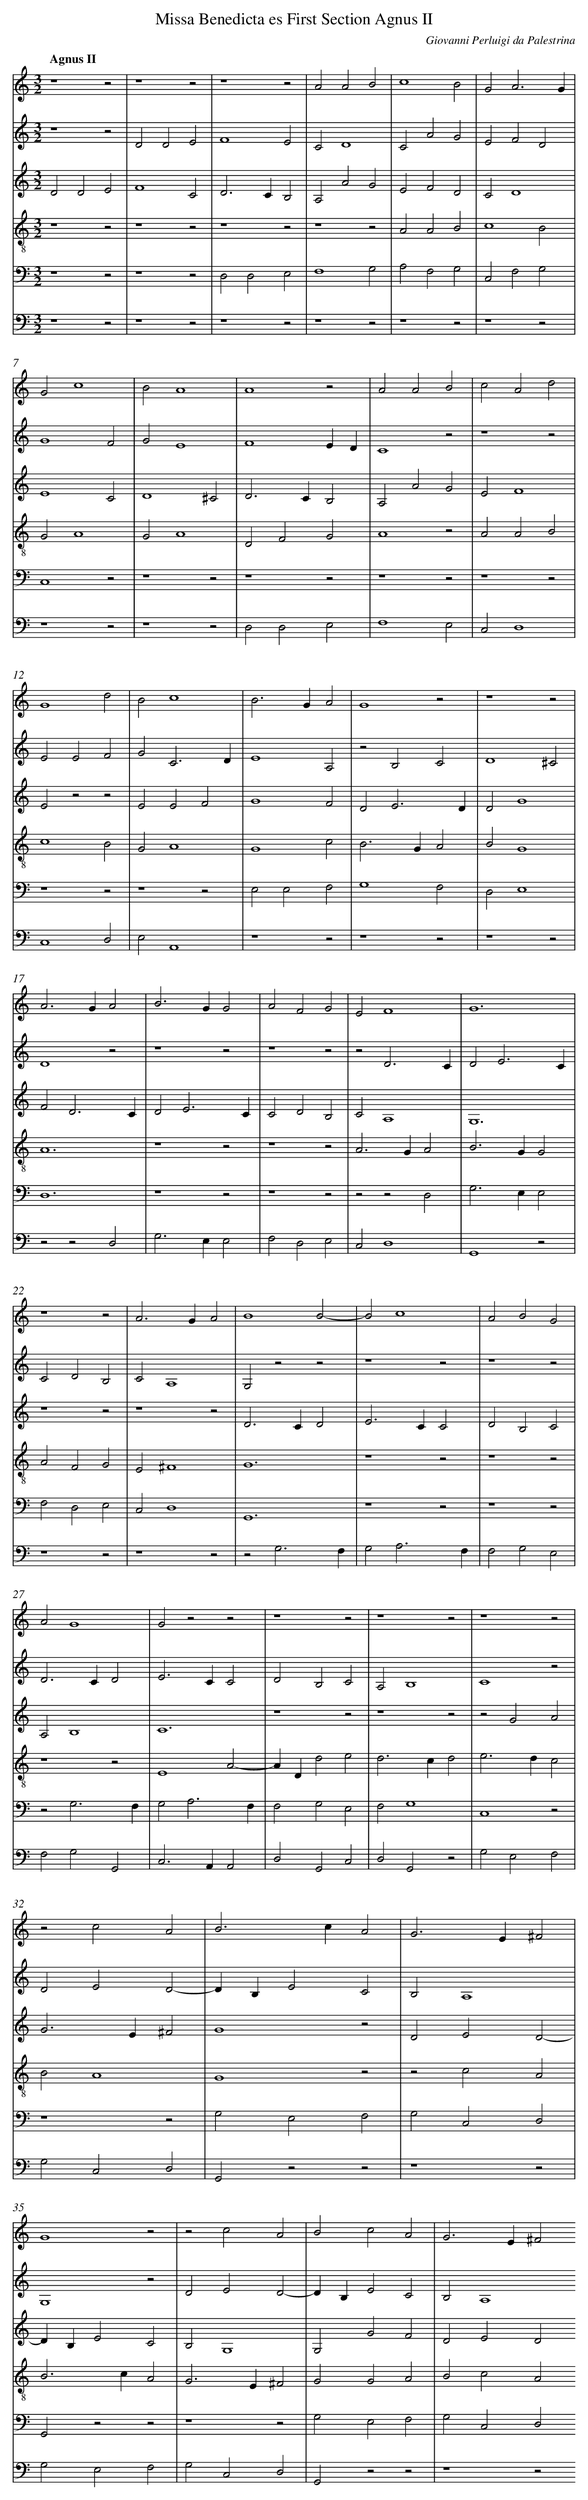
X:1
T: Missa Benedicta es First Section Agnus II
C: Giovanni Perluigi da Palestrina
L: 1/4
M: 3/2
Q: "Agnus II"
V: 1 clef=treble
V: 2 clef=treble
V: 3 clef=treble
V: 4 clef=treble-8
V: 5 clef=bass
V: 6 clef=bass
K: C
[V:1] z4z2 |
[V:2] z4z2 |
[V:3] D2D2E2 |
[V:4] z4z2 |
[V:5] z4z2 |
[V:6] z4z2 |
[V:1] z4z2 |
[V:2] D2D2E2 |
[V:3] F4C2 |
[V:4] z4z2 |
[V:5] z4z2 |
[V:6] z4z2 |
[V:1] z4z2 |
[V:2] F4E2 |
[V:3] D2>C2B,2 |
[V:4] z4z2 |
[V:5] D,2D,2E,2 |
[V:6] z4z2 |
[V:1] A2A2B2 |
[V:2] C2D4 |
[V:3] A,2A2G2 |
[V:4] z4z2 |
[V:5] F,4G,2 |
[V:6] z4z2 |
[V:1] c4B2 |
[V:2] C2A2G2 |
[V:3] E2F2D2 |
[V:4] A2A2B2 |
[V:5] A,2F,2G,2 |
[V:6] z4z2 |
[V:1] G2A3G |
[V:2] E2F2D2 |
[V:3] C2D4 |
[V:4] c4B2 |
[V:5] C,2F,2G,2 |
[V:6] z4z2 |
[V:1] G2c4 |
[V:2] G4F2 |
[V:3] E4C2 |
[V:4] G2A4 |
[V:5] C,4z2 |
[V:6] z4z2 |
[V:1] B2A4 |
[V:2] G2E4 |
[V:3] D4^C2 |
[V:4] G2A4 |
[V:5] z4z2 |
[V:6] z4z2 |
[V:1] A4z2 |
[V:2] F4ED |
[V:3] D2>C2B,2 |
[V:4] D2F2G2 |
[V:5] z4z2 |
[V:6] D,2D,2E,2 |
[V:1] A2A2B2 |
[V:2] C4z2 |
[V:3] A,2A2G2 |
[V:4] A4z2 |
[V:5] z4z2 |
[V:6] F,4E,2 |
[V:1] c2A2d2 |
[V:2] z4z2 |
[V:3] E2F4 |
[V:4] A2A2B2 |
[V:5] z4z2 |
[V:6] C,2D,4 |
[V:1] G4d2 |
[V:2] E2E2F2 |
[V:3] E2z2z2 |
[V:4] c4B2 |
[V:5] z4z2 |
[V:6] C,4D,2 |
[V:1] B2c4 |
[V:2] G2C3D |
[V:3] E2E2F2 |
[V:4] G2A4 |
[V:5] z4z2 |
[V:6] E,2A,,4 |
[V:1] B2>G2A2 |
[V:2] E4A,2 |
[V:3] G4F2 |
[V:4] G4c2 |
[V:5] E,2E,2F,2 |
[V:6] z4z2 |
[V:1] G4z2 |
[V:2] z2B,2C2 |
[V:3] D2E3D |
[V:4] B2>G2A2 |
[V:5] G,4F,2 |
[V:6] z4z2 |
[V:1] z4z2 |
[V:2] D4^C2 |
[V:3] D2G4 |
[V:4] B2G4 |
[V:5] D,2E,4 |
[V:6] z4z2 |
[V:1] A2>G2A2 |
[V:2] D4z2 |
[V:3] F2D3C |
[V:4] A6 |
[V:5] D,6 |
[V:6] z2z2D,2 |
[V:1] B2>G2G2 |
[V:2] z4z2 |
[V:3] D2E3C |
[V:4] z4z2 |
[V:5] z4z2 |
[V:6] G,2>E,2E,2 |
[V:1] A2F2G2 |
[V:2] z4z2 |
[V:3] C2D2B,2 |
[V:4] z4z2 |
[V:5] z4z2 |
[V:6] F,2D,2E,2 |
[V:1] E2F4 |
[V:2] z2D3C |
[V:3] C2A,4 |
[V:4] A2>G2A2 |
[V:5] z2z2D,2 |
[V:6] C,2D,4 |
[V:1] G6 |
[V:2] D2E3C |
[V:3] G,6 |
[V:4] B2>G2G2 |
[V:5] G,2>E,2E,2 |
[V:6] G,,4z2 |
[V:1] z4z2 |
[V:2] C2D2B,2 |
[V:3] z4z2 |
[V:4] A2F2G2 |
[V:5] F,2D,2E,2 |
[V:6] z4z2 |
[V:1] A2>G2A2 |
[V:2] C2A,4 |
[V:3] z4z2 |
[V:4] E2^F4 |
[V:5] C,2D,4 |
[V:6] z4z2 |
[V:1] B4B2- |
[V:2] G,2z2z2 |
[V:3] D2>C2D2 |
[V:4] G6 |
[V:5] G,,6 |
[V:6] z2G,3F, |
[V:1] B2c4 |
[V:2] z4z2 |
[V:3] E2>C2C2 |
[V:4] z4z2 |
[V:5] z4z2 |
[V:6] G,2A,3F, |
[V:1] A2B2G2 |
[V:2] z4z2 |
[V:3] D2B,2C2 |
[V:4] z4z2 |
[V:5] z4z2 |
[V:6] F,2G,2E,2 |
[V:1] A2G4 |
[V:2] D2>C2D2 |
[V:3] A,2B,4 |
[V:4] z4z2 |
[V:5] z2G,3F, |
[V:6] F,2G,2G,,2 |
[V:1] G2z2z2 |
[V:2] E2>C2C2 |
[V:3] C6 |
[V:4] E4A2- |
[V:5] G,2A,3F, |
[V:6] C,2>A,,2A,,2 |
[V:1] z4z2 |
[V:2] D2B,2C2 |
[V:3] z4z2 |
[V:4] ADd2e2 |
[V:5] F,2G,2E,2 |
[V:6] D,2G,,2C,2 |
[V:1] z4z2 |
[V:2] A,2B,4 |
[V:3] z4z2 |
[V:4] d2>c2d2 |
[V:5] F,2G,4 |
[V:6] D,2G,,2z2 |
[V:1] z4z2 |
[V:2] C4z2 |
[V:3] z2G2A2 |
[V:4] e2>d2c2 |
[V:5] C,4z2 |
[V:6] G,2E,2F,2 |
[V:1] z2c2A2 |
[V:2] D2E2D2- |
[V:3] G2>E2^F2 |
[V:4] B2A4 |
[V:5] z4z2 |
[V:6] G,2C,2D,2 |
[V:1] B2>c2A2 |
[V:2] DB,E2C2 |
[V:3] G4z2 |
[V:4] G4z2 |
[V:5] G,2E,2F,2 |
[V:6] G,,2z2z2 |
[V:1] G2>E2^F2 |
[V:2] B,2A,4 |
[V:3] D2E2D2- |
[V:4] z2c2A2 |
[V:5] G,2C,2D,2 |
[V:6] z4z2 |
[V:1] G4z2 |
[V:2] G,4z2 |
[V:3] DB,E2C2 |
[V:4] B2>c2A2 |
[V:5] G,,2z2z2 |
[V:6] G,2E,2F,2 |
[V:1] z2c2A2 |
[V:2] D2E2D2- |
[V:3] B,2G,4 |
[V:4] G2>E2^F2 |
[V:5] z4z2 |
[V:6] G,2C,2D,2 |
[V:1] B2c2A2 |
[V:2] DB,E2C2 |
[V:3] G,2G2F2 |
[V:4] G2G2A2 |
[V:5] G,2E,2F,2 |
[V:6] G,,2z2z2 |
[V:1] G2>E2^F2
[V:2] B,2A,4
[V:3] D2E2D2
[V:4] B2c2A2
[V:5] G,2C,2D,2
[V:6] z4z2
